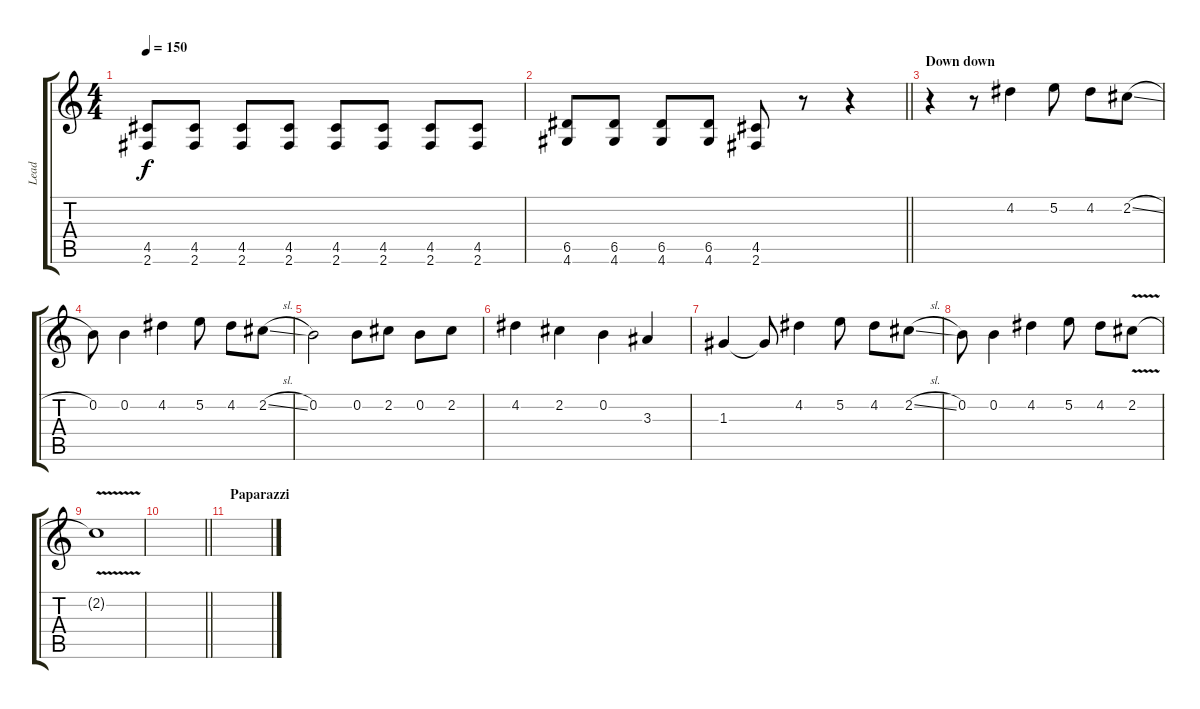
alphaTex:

\track ("Lead" "Lead") {instrument overdrivenguitar}
\staff {score tabs}
\tuning (E4 B3 G3 D3 A2 E2) {hide}
\ts (4 4)
\tempo 150
\clef g2
\ks c
(4.5 2.6).8{dy f} (4.5 2.6).8 (4.5 2.6).8 (4.5 2.6).8 (4.5 2.6).8 (4.5 2.6).8 (4.5 2.6).8 (4.5 2.6).8 |
\barLineRight lightlight
(6.5 4.6).8 (6.5 4.6).8 (6.5 4.6).8 (6.5 4.6).8 (4.5 2.6).8 r.8 r.4 |
\section ("" "Down down")
r.4 r.8 4.2.4 5.2.8 4.2.8 2.2{sl}.8 |
0.2.8 0.2.4 4.2.4 5.2.8 4.2.8 2.2{sl}.8 |
0.2.2 0.2.8 2.2.8 0.2.8 2.2.8 |
4.2.4 2.2.4 0.2.4 3.3.4 |
1.3.4 1.3{t}.8 4.2.4 5.2.8 4.2.8 2.2{sl}.8 |
0.2.8 0.2.4 4.2.4 5.2.8 4.2.8 2.2{v}.8 |
2.2{t}.1 |
\barLineRight lightlight
|
\section ("" "Paparazzi")
